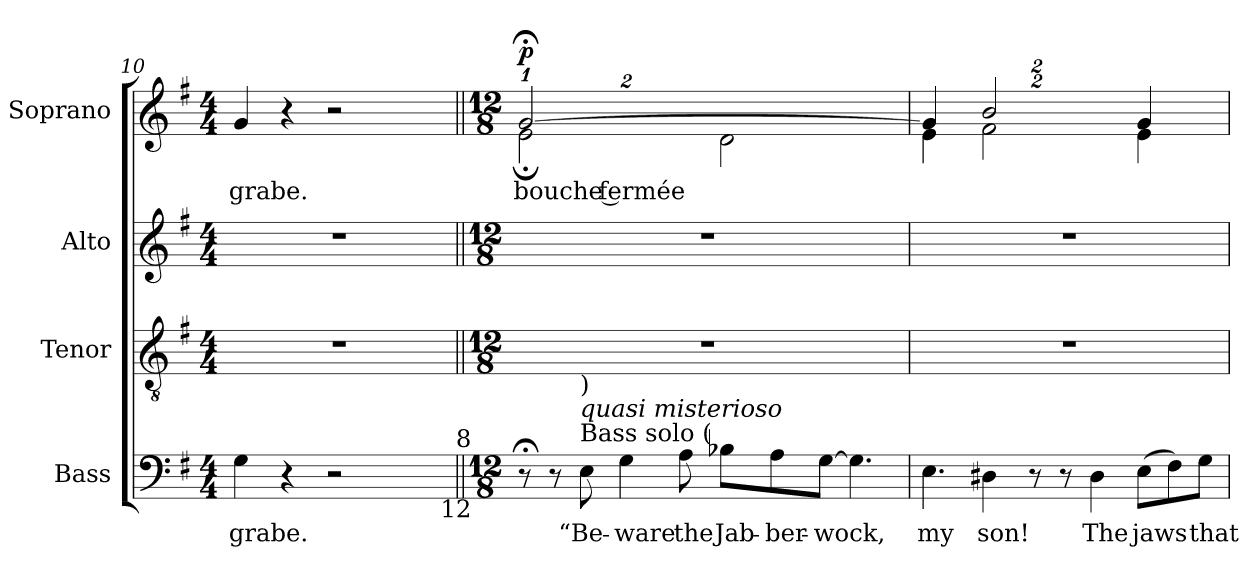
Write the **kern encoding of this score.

**kern	**text	**kern	**kern	**kern	**text	**dynam
*part4	*part4	*part3	*part2	*part1	*part1	*part1
*staff4	*staff4	*staff3	*staff2	*staff1	*staff1	*staff1
*I"Bass	*	*I"Tenor	*I"Alto	*I"Soprano	*	*
*I'B.	*	*I'T.	*I'A.	*I'S.	*	*
*clefF4	*	*clefGv2	*clefG2	*clefG2	*	*
*	*	*ITrd7c12	*	*	*	*
*k[f#]	*	*k[f#]	*k[f#]	*k[f#]	*	*
*G:	*	*G:	*G:	*G:	*	*
*M4/4	*	*M4/4	*M4/4	*M4/4	*	*
=10	=10	=10	=10	=10	=10	=10
!	!LO:LY:b:color=#000000	!	!	!	!	!
!	!	!	!	!	!LO:LY:b:color=#000000	!
*^	*	*	*	*	*	*
4Gi\	2ryy	-grabe.	1r	1r	4gi/	-grabe.	.
4r	.	.	.	.	4r	.	.
2r	4ryy	.	.	.	2r	.	.
.	8ryy	.	.	.	.	.	.
.	16ryy	.	.	.	.	.	.
.	32ryy	.	.	.	.	.	.
.	64ryy	.	.	.	.	.	.
.	128...ryy	.	.	.	.	.	.
!	!LO:TX:b:cj:t=12	!	!	!	!	!	!
!	!LO:TX:t=8	!	!	!	!	!	!
.	1024ryy	.	.	.	.	.	.
*v	*v	*	*	*	*	*	*
!!LO:LB:g=z
=11||	=11||	=11||	=11||	=11||	=11||	=11||
*M12/8	*	*M12/8	*M12/8	*M12/8	*	*
*^	*	*	*	*	*	*
!	!	!	!LO:N:vis=1	!LO:N:vis=1	!	!	!
*v	*v	*	*	*	*	*	*
*	*	*	*	*Xbrackettup	*	*
*	*	*	*	*MM80	*	*
*^	*	*	*	*	*	*
!	!	!	!	!	!LO:TX:a:B:t=Verse 2 (solo, Andante)	!	!
!LO:TX:b:cj:t=12	!	!	!	!	!	!	!
!LO:TX:t=8	!	!	!	!	!	!	!
!	!	!	!	!	!	!LO:LY:b:color=#000000	!
*v	*v	*	*	*	*^	*	*
8r;	.	1.r	1.r	[2%3g;i	4%3e;i\	bouche fermée	p
8r	.	.	.	.	.	.	.
!LO:TX:a:t=Bass solo (	!	!	!	!	!	!	!
!LO:TX:i:t=quasi misterioso	!	!	!	!	!	!	!
!LO:TX:t=)	!	!	!	!	!	!	!
!	!LO:LY:b:color=#000000	!	!	!	!	!	!
8Ei\	“Be-	.	.	.	.	.	.
!	!LO:LY:b:color=#000000	!	!	!	!	!	!
4Gi\	-ware	.	.	.	.	.	.
!	!LO:LY:b:color=#000000	!	!	!	!	!	!
8Ai\	the	.	.	.	.	.	.
!	!LO:LY:b:color=#000000	!	!	!	!	!	!
8B-Xi\L	Jab-	.	.	.	4%3di\	.	.
!	!LO:LY:b:color=#000000	!	!	!	!	!	!
8Ai\	-ber-	.	.	.	.	.	.
!	!LO:LY:b:color=#000000	!	!	!	!	!	!
[8Gi\J	-wock,	.	.	.	.	.	.
4.Gi\]	.	.	.	.	.	.	.
=12	=12	=12	=12	=12	=12	=12	=12
!	!LO:LY:b:color=#000000	!LO:N:vis=1	!LO:N:vis=1	!	!	!	!
4.Ei\	my	1.r	1.r	8%3gi/]	8%3ei\	.	.
!	!LO:LY:b:color=#000000	!	!	!	!	!	!
4D#Xi\	son!	.	.	4%3bi/	4%3f#i\	.	.
8r	.	.	.	.	.	.	.
8r	.	.	.	.	.	.	.
!	!LO:LY:b:color=#000000	!	!	!	!	!	!
4D#i\	The	.	.	.	.	.	.
!	!LO:LY:b:color=#000000	!	!	!	!	!	!
(8Ei\L	jaws	.	.	8%3gi/	8%3ei\	.	.
8F#i\)	.	.	.	.	.	.	.
!	!LO:LY:b:color=#000000	!	!	!	!	!	!
8Gi\J	that	.	.	.	.	.	.
*	*	*	*	*v	*v	*	*
=	=	=	=	=	=	=
*-	*-	*-	*-	*-	*-	*-
